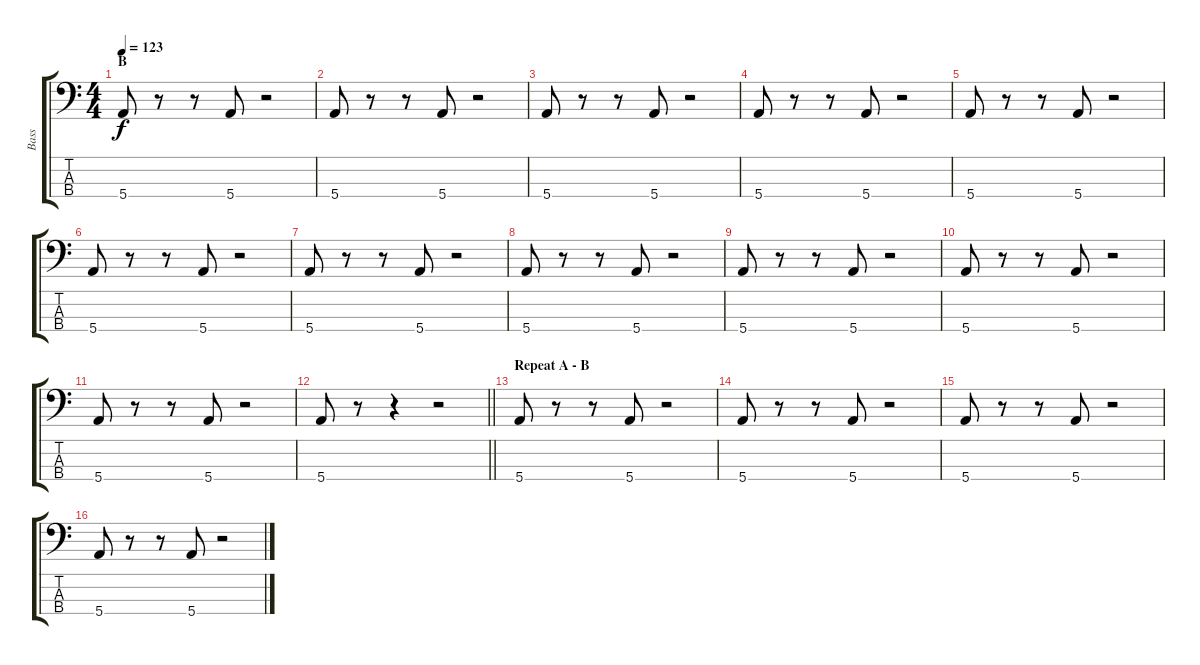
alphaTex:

\track ("Bass" "Bass") {instrument synthbass2}
\staff {score tabs}
\tuning (G2 D2 A1 E1) {hide}
\ts (4 4)
\section ("" "B")
\tempo 123
\clef f4
\ks c
5.4.8{dy f} r.8 r.8 5.4.8 r.2 |
5.4.8 r.8 r.8 5.4.8 r.2 |
5.4.8 r.8 r.8 5.4.8 r.2 |
5.4.8 r.8 r.8 5.4.8 r.2 |
5.4.8 r.8 r.8 5.4.8 r.2 |
5.4.8 r.8 r.8 5.4.8 r.2 |
5.4.8 r.8 r.8 5.4.8 r.2 |
5.4.8 r.8 r.8 5.4.8 r.2 |
5.4.8 r.8 r.8 5.4.8 r.2 |
5.4.8 r.8 r.8 5.4.8 r.2 |
5.4.8 r.8 r.8 5.4.8 r.2 |
\barLineRight lightlight
5.4.8 r.8 r.4 r.2 |
\section ("" "Repeat A - B")
5.4.8 r.8 r.8 5.4.8 r.2 |
5.4.8 r.8 r.8 5.4.8 r.2 |
5.4.8 r.8 r.8 5.4.8 r.2 |
5.4.8 r.8 r.8 5.4.8 r.2
